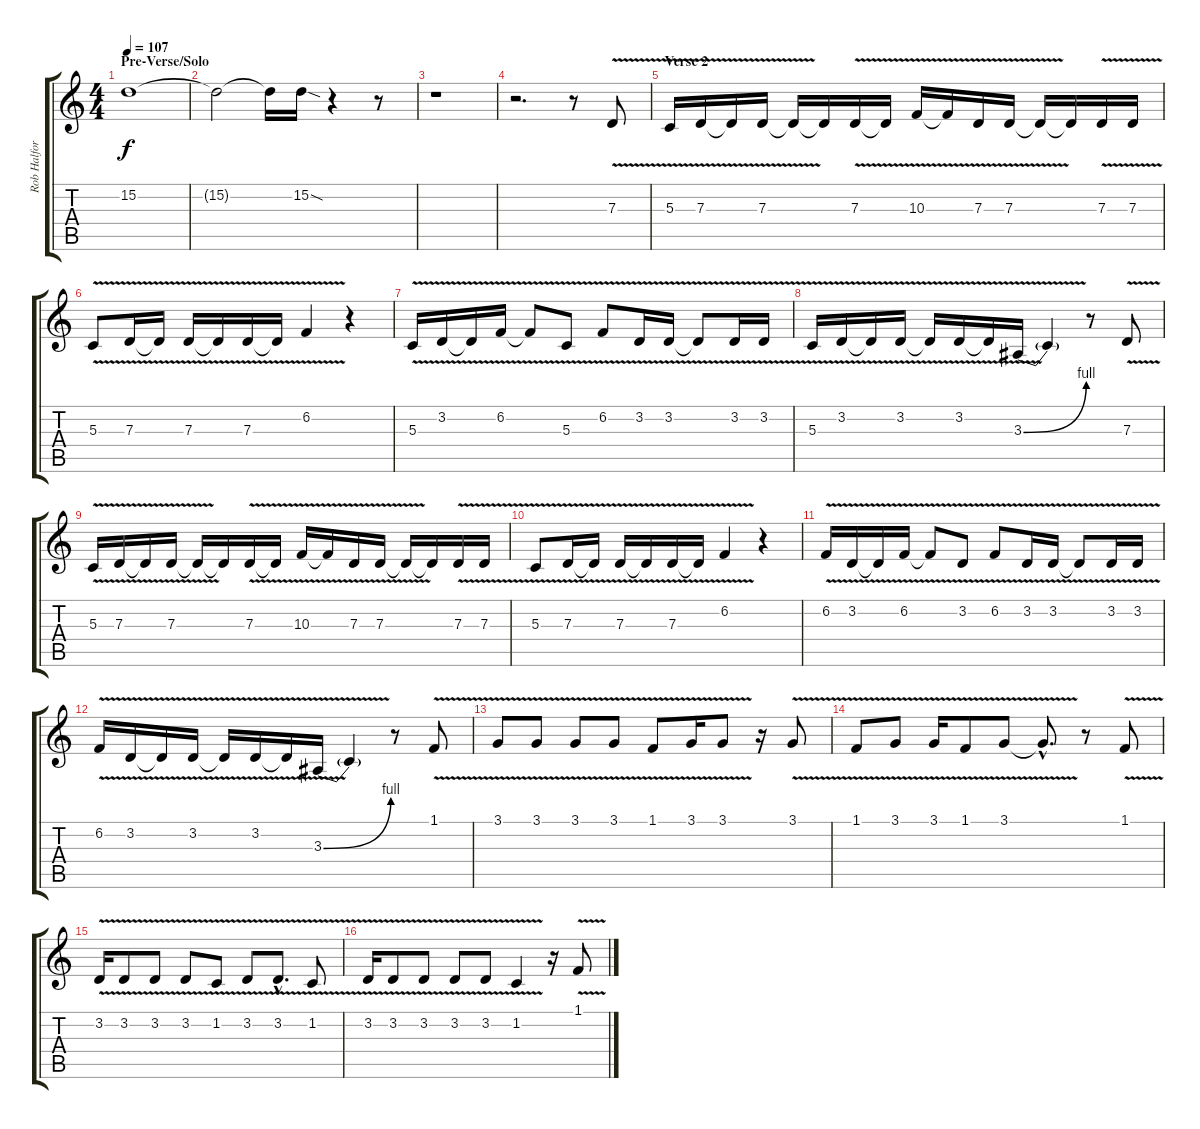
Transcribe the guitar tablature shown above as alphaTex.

\track ("Rob Halford" "Rob Halfor") {instrument lead1square}
\staff {score tabs}
\tuning (E4 B3 G3 D3 A2 D2) {hide}
\ts (4 4)
\section ("" "Pre-Verse/Solo")
\tempo 107
\clef g2
\ks c
15.2{t}.1{dy f} |
15.2{t}.2 15.2{t}.16 15.2{sod}.16 r.4 r.8 |
r.1 |
r.2{d} r.8 7.3{v}.8 |
\section ("" "Verse 2")
5.3{v}.16 7.3{v}.16 7.3{t}.16 7.3{v}.16 7.3{t}.16 7.3{t}.16 7.3{v}.16 7.3{t}.16 10.3{v}.16 10.3{t}.16 7.3{v}.16 7.3{v}.16 7.3{t}.16 7.3{t}.16 7.3{v}.16 7.3{v}.16 |
5.3{v}.8 7.3{v}.16 7.3{t}.16 7.3{v}.16 7.3{t}.16 7.3{v}.16 7.3{t}.16 6.2{v}.4 r.4 |
5.3{v}.16 3.2{v}.16 3.2{t}.16 6.2{v}.16 6.2{t}.8 5.3{v}.8 6.2{v}.8 3.2{v}.16 3.2{v}.16 3.2{t}.8 3.2{v}.16 3.2{v}.16 |
5.3{v}.16 3.2{v}.16 3.2{t}.16 3.2{v}.16 3.2{t}.16 3.2{v}.16 3.2{t}.16 3.3{be (bend 0 0 60 4) v}.16 3.3{t}.4 r.8 7.3{v}.8 |
5.3{v}.16 7.3{v}.16 7.3{t}.16 7.3{v}.16 7.3{t}.16 7.3{t}.16 7.3{v}.16 7.3{t}.16 10.3{v}.16 10.3{t}.16 7.3{v}.16 7.3{v}.16 7.3{t}.16 7.3{t}.16 7.3{v}.16 7.3{v}.16 |
5.3{v}.8 7.3{v}.16 7.3{t}.16 7.3{v}.16 7.3{t}.16 7.3{v}.16 7.3{t}.16 6.2{v}.4 r.4 |
6.2{v}.16 3.2{v}.16 3.2{t}.16 6.2{v}.16 6.2{t}.8 3.2{v}.8 6.2{v}.8 3.2{v}.16 3.2{v}.16 3.2{t}.8 3.2{v}.16 3.2{v}.16 |
6.2{v}.16 3.2{v}.16 3.2{t}.16 3.2{v}.16 3.2{t}.16 3.2{v}.16 3.2{t}.16 3.3{be (bend 0 0 60 4) v}.16 3.3{t}.4 r.8 1.1{v}.8 |
3.1{v}.8 3.1{v}.8 3.1{v}.8 3.1{v}.8 1.1{v}.8 3.1{v}.16 3.1{v}.8 r.16 3.1{v}.8 |
1.1{v}.8 3.1{v}.8 3.1{v}.16 1.1{v}.8 3.1{v}.8 3.1{hac t}.8{d} r.8 1.1{v}.8 |
3.2{v}.16 3.2{v}.8 3.2{v}.8 3.2{v}.8 1.2{v}.8 3.2{v}.8 3.2{v hac}.8{d} 1.2{v}.8 |
3.2{v}.16 3.2{v}.8 3.2{v}.8 3.2{v}.8 3.2{v}.8 1.2{v}.4 r.16 1.1{v}.8
